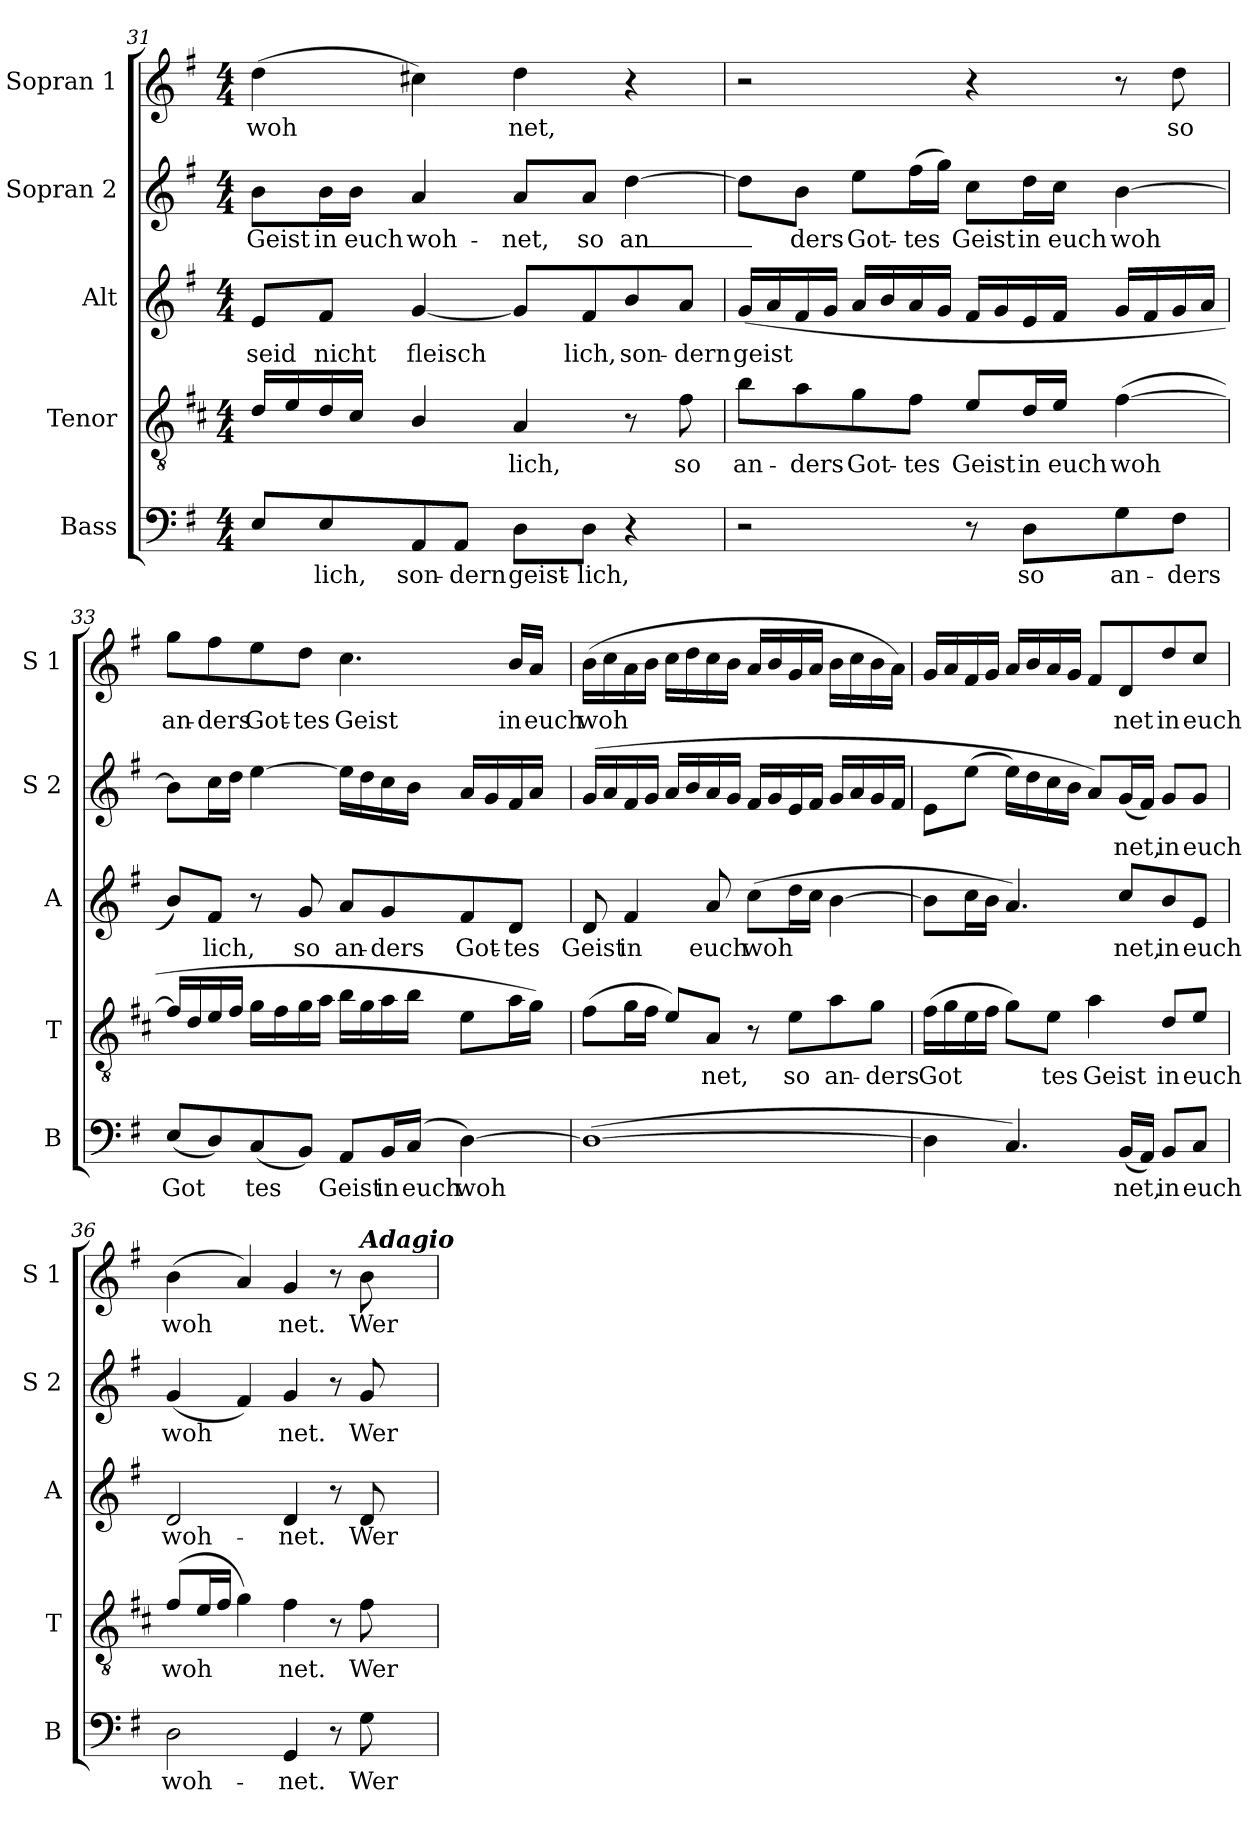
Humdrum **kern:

**kern	**text	**kern	**text	**kern	**text	**kern	**text	**kern	**text
*part5	*part5	*part4	*part4	*part3	*part3	*part2	*part2	*part1	*part1
*staff5	*staff5	*staff4	*staff4	*staff3	*staff3	*staff2	*staff2	*staff1	*staff1
*I"Bass	*	*I"Tenor	*	*I"Alt	*	*I"Sopran 2	*	*I"Sopran 1	*
*I'B	*	*I'T	*	*I'A	*	*I'S 2	*	*I'S 1	*
*clefF4	*	*clefGv2	*	*clefG2	*	*clefG2	*	*clefG2	*
*	*	*ITrd4c7	*	*	*	*	*	*	*
*k[f#]	*	*k[f#]	*	*k[f#]	*	*k[f#]	*	*k[f#]	*
*M4/4	*	*M4/4	*	*M4/4	*	*M4/4	*	*M4/4	*
=31	=31	=31	=31	=31	=31	=31	=31	=31	=31
!	!	!	!	!	!LO:LY:b	!	!LO:LY:b	!	!LO:LY:b
8E/L	.	16G/LL	.	8e/L	seid	8b\L	Geist	(4dd\	woh
.	.	16A/	.	.	.	.	.	.	.
!	!LO:LY:b	!	!	!	!LO:LY:b	!	!LO:LY:b	!	!
8E/	lich,	16G/	.	8f#/J	nicht	16b\L	in	.	.
!	!	!	!	!	!	!	!LO:LY:b	!	!
.	.	16F#/JJ	.	.	.	16b\JJ	euch	.	.
!	!LO:LY:b	!	!	!	!LO:LY:b	!	!LO:LY:b	!	!
8AA/	son-	4E/	.	[4g/	fleisch	4a/	woh-	4cc#X\)	.
!	!LO:LY:b	!	!	!	!	!	!	!	!
8AA/J	dern	.	.	.	.	.	.	.	.
!	!LO:LY:b	!	!LO:LY:b	!	!	!	!LO:LY:b	!	!LO:LY:b
8D\L	geist-	4D/	lich,	8g/L]	.	8a/L	net,	4dd\	net,
!	!LO:LY:b	!	!	!	!LO:LY:b	!	!LO:LY:b	!	!
8D\J	lich,	.	.	8f#/	lich,	8a/J	so	.	.
!	!	!	!	!	!LO:LY:b	!	!LO:LY:b	!	!
4r	.	8r	.	8b/	son-	[4dd\	an_-	4r	.
!	!	!	!LO:LY:b	!	!LO:LY:b	!	!	!	!
.	.	8B\	so	8a/J	dern	.	.	.	.
!!LO:LB:g=z
=32	=32	=32	=32	=32	=32	=32	=32	=32	=32
!	!	!	!LO:LY:b	!	!LO:LY:b	!	!LO:LY:b	!	!
2r	.	8e\L	an-	(16g/LL	geist	8dd\L]	_-	2r	.
.	.	.	.	16a/	.	.	.	.	.
!	!	!	!LO:LY:b	!	!	!	!LO:LY:b	!	!
.	.	8d\	ders	16f#/	.	8b\J	ders	.	.
.	.	.	.	16g/JJ	.	.	.	.	.
!	!	!	!LO:LY:b	!	!	!	!LO:LY:b	!	!
.	.	8c\	Got-	16a/LL	.	8ee\L	Got-	.	.
.	.	.	.	16b/	.	.	.	.	.
!	!	!	!LO:LY:b	!	!	!	!LO:LY:b	!	!
.	.	8B\J	tes	16a/	.	(16ff#\L	tes	.	.
.	.	.	.	16g/JJ	.	16gg\JJ)	.	.	.
!	!	!	!LO:LY:b	!	!	!	!LO:LY:b	!	!
8r	.	8A/L	Geist	16f#/LL	.	8cc\L	Geist	4r	.
.	.	.	.	16g/	.	.	.	.	.
!	!LO:LY:b	!	!LO:LY:b	!	!	!	!LO:LY:b	!	!
8D\L	so	16G/L	in	16e/	.	16dd\L	in	.	.
!	!	!	!LO:LY:b	!	!	!	!LO:LY:b	!	!
.	.	16A/JJ	euch	16f#/JJ	.	16cc\JJ	euch	.	.
!	!LO:LY:b	!	!LO:LY:b	!	!	!	!LO:LY:b	!	!
8G\	an-	([4B\	woh	16g/LL	.	[4b\	woh	8r	.
.	.	.	.	16f#/	.	.	.	.	.
!	!LO:LY:b	!	!	!	!	!	!	!	!LO:LY:b
8F#\J	ders	.	.	16g/	.	.	.	8dd\	so
.	.	.	.	16a/JJ	.	.	.	.	.
=33	=33	=33	=33	=33	=33	=33	=33	=33	=33
!	!LO:LY:b	!	!	!	!	!	!	!	!LO:LY:b
(8E/L	Got	16B/LL]	.	8b/L)	.	8b\L]	.	8gg\L	an-
.	.	16G/	.	.	.	.	.	.	.
!	!	!	!	!	!LO:LY:b	!	!	!	!LO:LY:b
8D/)	.	16A/	.	8f#/J	lich,	16cc\L	.	8ff#\	ders
.	.	16B/JJ	.	.	.	16dd\JJ	.	.	.
!	!LO:LY:b	!	!	!	!	!	!	!	!LO:LY:b
(8C/	tes	16c\LL	.	8r	.	[4ee\	.	8ee\	Got-
.	.	16B\	.	.	.	.	.	.	.
!	!	!	!	!	!LO:LY:b	!	!	!	!LO:LY:b
8BB/J)	.	16c\	.	8g/	so	.	.	8dd\J	tes
.	.	16d\JJ	.	.	.	.	.	.	.
!	!LO:LY:b	!	!	!	!LO:LY:b	!	!	!	!LO:LY:b
8AA/L	Geist	16e\LL	.	8a/L	an-	16ee\LL]	.	4.cc\	Geist
.	.	16c\	.	.	.	16dd\	.	.	.
!	!LO:LY:b	!	!	!	!LO:LY:b	!	!	!	!
16BB/L	in	16d\	.	8g/	ders	16cc\	.	.	.
!	!LO:LY:b	!	!	!	!	!	!	!	!
(16C/JJ	euch	16e\JJ	.	.	.	16b\JJ	.	.	.
!	!LO:LY:b	!	!	!	!LO:LY:b	!	!	!	!
[4D\)	woh	8A\L	.	8f#/	Got-	16a/LL	.	.	.
.	.	.	.	.	.	16g/	.	.	.
!	!	!	!	!	!LO:LY:b	!	!	!	!LO:LY:b
.	.	16d\L	.	8d/J	tes	16f#/	.	16b/LL	in
!	!	!	!	!	!	!	!	!	!LO:LY:b
.	.	16c\JJ)	.	.	.	16a/JJ	.	16a/JJ	euch
!!LO:LB:g=z
=34	=34	=34	=34	=34	=34	=34	=34	=34	=34
!	!LO:LY:b	!	!	!	!LO:LY:b	!	!	!	!LO:LY:b
(1D_	-	(8B\L	.	8d/	Geist	(16g/LL	.	(16b\LL	woh
.	.	.	.	.	.	16a/	.	16cc\	.
!	!	!	!	!	!LO:LY:b	!	!	!	!
.	.	16c\L	.	4f#/	in	16f#/	.	16a\	.
.	.	16B\JJ	.	.	.	16g/JJ	.	16b\JJ	.
.	.	8A/L)	.	.	.	16a/LL	.	16cc\LL	.
.	.	.	.	.	.	16b/	.	16dd\	.
!	!	!	!LO:LY:b	!	!LO:LY:b	!	!	!	!
.	.	8D/J	net,	8a/	euch	16a/	.	16cc\	.
.	.	.	.	.	.	16g/JJ	.	16b\JJ	.
!	!	!	!	!	!LO:LY:b	!	!	!	!
.	.	8r	.	(8cc\L	woh	16f#/LL	.	16a/LL	.
.	.	.	.	.	.	16g/	.	16b/	.
!	!	!	!LO:LY:b	!	!	!	!	!	!
.	.	8A\L	so	16dd\L	.	16e/	.	16g/	.
.	.	.	.	16cc\JJ	.	16f#/JJ	.	16a/JJ	.
!	!	!	!LO:LY:b	!	!	!	!	!	!
.	.	8d\	an-	[4b\	.	16g/LL	.	16b\LL	.
.	.	.	.	.	.	16a/	.	16cc\	.
!	!	!	!LO:LY:b	!	!	!	!	!	!
.	.	8c\J	ders	.	.	16g/	.	16b\	.
.	.	.	.	.	.	16f#/JJ	.	16a\JJ)	.
=35	=35	=35	=35	=35	=35	=35	=35	=35	=35
!	!	!	!LO:LY:b	!	!	!	!	!	!
4D\]	.	(16B\LL	Got	8b\L]	.	8e\L	.	16g/LL	.
.	.	16c\	.	.	.	.	.	16a/	.
.	.	16A\	.	16cc\L	.	(8ee\J	.	16f#/	.
.	.	16B\JJ	.	16b\JJ	.	.	.	16g/JJ	.
4.C/)	.	8c\L)	.	4.a/)	.	16ee\LL)	.	16a/LL	.
.	.	.	.	.	.	16dd\	.	16b/	.
!	!	!	!LO:LY:b	!	!	!	!	!	!
.	.	8A\J	tes	.	.	16cc\	.	16a/	.
.	.	.	.	.	.	16b\JJ	.	16g/JJ	.
!	!	!	!LO:LY:b	!	!	!	!	!	!
.	.	4d\	Geist	.	.	8a/L)	.	8f#/L	.
!	!LO:LY:b	!	!	!	!LO:LY:b	!	!LO:LY:b	!	!LO:LY:b
(16BB/LL	net,	.	.	8cc/L	net,	(16g/L	net,	8d/	net
16AA/JJ)	.	.	.	.	.	16f#/JJ)	.	.	.
!	!LO:LY:b	!	!LO:LY:b	!	!LO:LY:b	!	!LO:LY:b	!	!LO:LY:b
8BB/L	in	8G/L	in	8b/	in	8g/L	in	8dd/	in
!	!LO:LY:b	!	!LO:LY:b	!	!LO:LY:b	!	!LO:LY:b	!	!LO:LY:b
8C/J	euch	8A/J	euch	8e/J	euch	8g/J	euch	8cc/J	euch
!!LO:PB:g=z
=36	=36	=36	=36	=36	=36	=36	=36	=36	=36
!	!LO:LY:b	!	!LO:LY:b	!	!LO:LY:b	!	!LO:LY:b	!	!LO:LY:b
2D\	woh-	(8B/L	woh	2d/	woh-	(4g/	woh	(4b\	woh
.	.	16A/L	.	.	.	.	.	.	.
.	.	16B/JJ	.	.	.	.	.	.	.
.	.	4c\)	.	.	.	4f#/)	.	4a/)	.
!	!LO:LY:b	!	!LO:LY:b	!	!LO:LY:b	!	!LO:LY:b	!	!LO:LY:b
4GG/	net.	4B\	net.	4d/	net.	4g/	net.	4g/	net.
8r	.	8r	.	8r	.	8r	.	8r	.
!	!	!	!	!	!	!	!	!LO:TX:a:Bi:t=Adagio	!
!	!LO:LY:b	!	!LO:LY:b	!	!LO:LY:b	!	!LO:LY:b	!	!LO:LY:b
8G\	Wer	8B\	Wer	8d/	Wer	8g/	Wer	8b\	Wer
=	=	=	=	=	=	=	=	=	=
*-	*-	*-	*-	*-	*-	*-	*-	*-	*-
